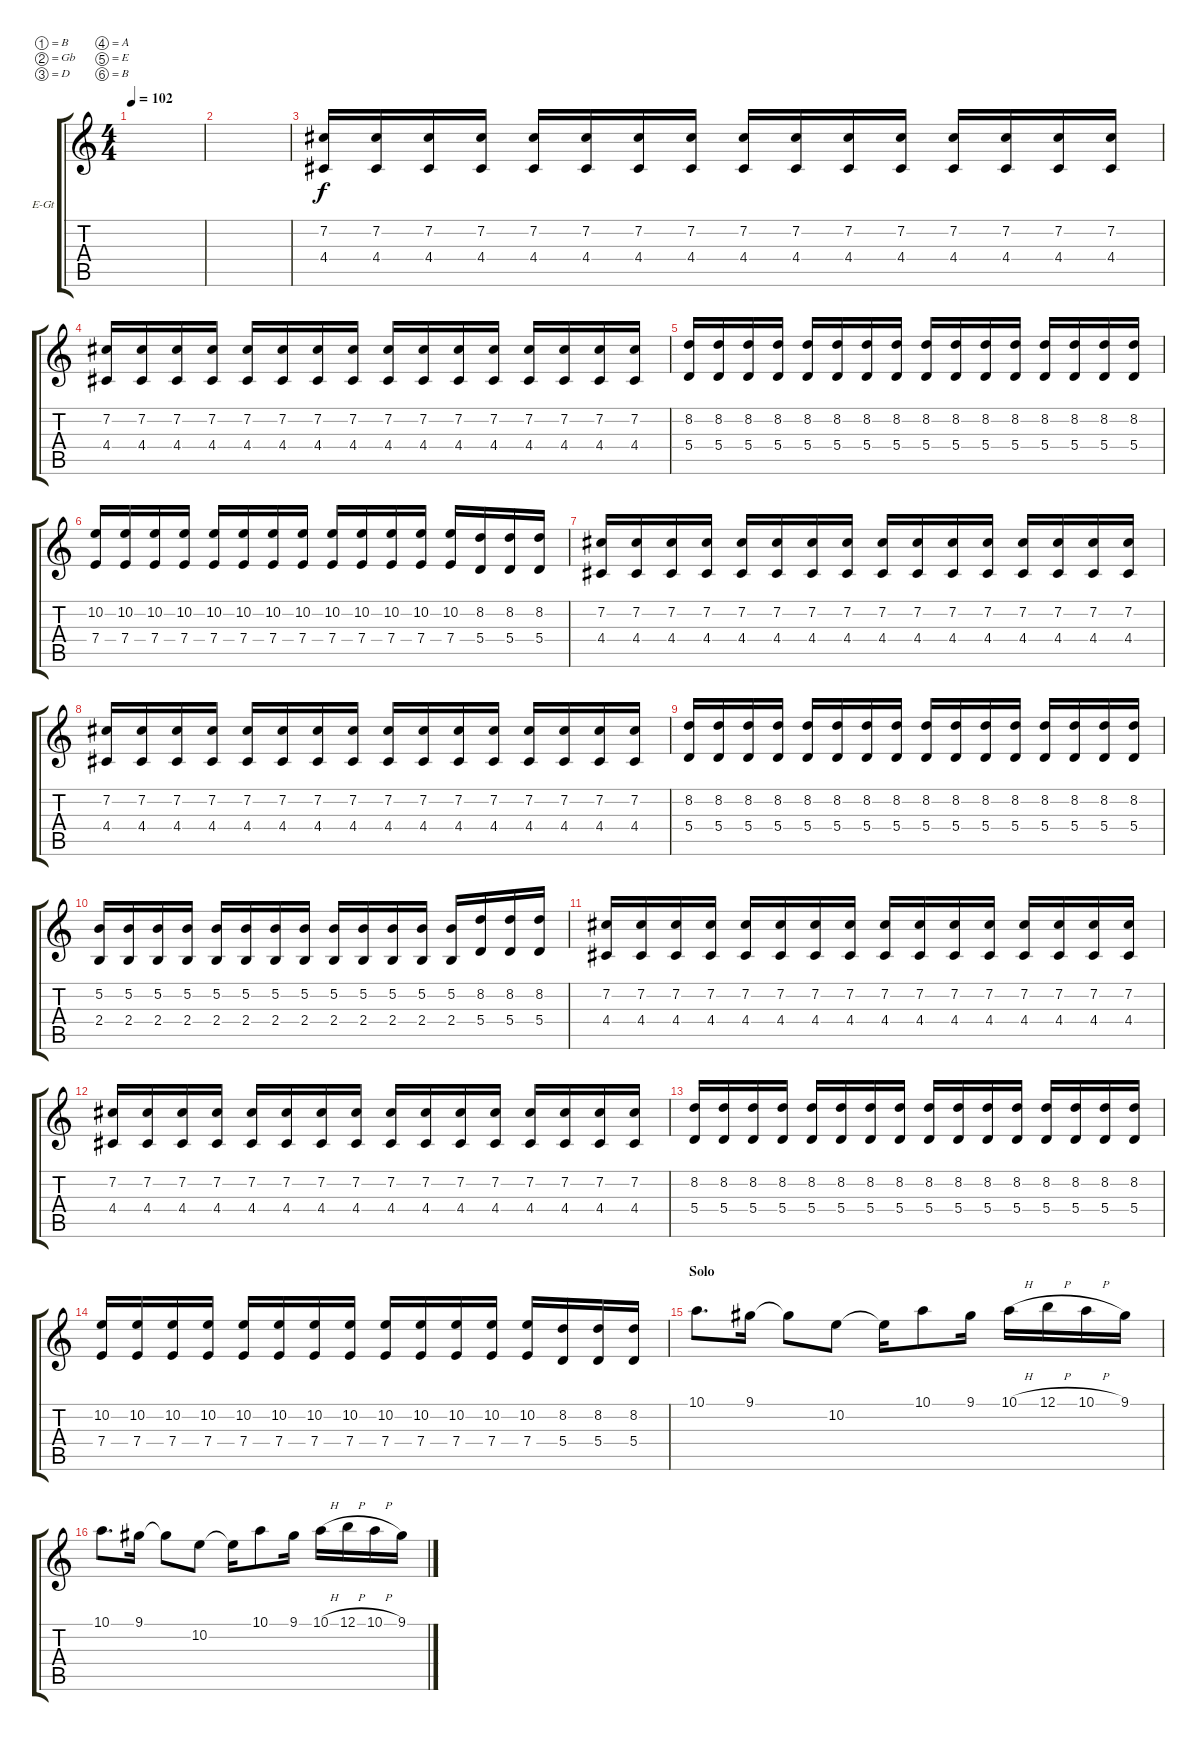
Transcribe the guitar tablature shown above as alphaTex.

\bracketExtendMode groupsimilarinstruments
\firstSystemTrackNameOrientation horizontal
\otherSystemsTrackNameOrientation horizontal
\track ("Lead Guitar 2" "E-Gt") {instrument overdrivenguitar}
\staff {score tabs}
\tuning (B3 Gb3 D3 A2 E2 B1)
\ts (4 4)
\tempo 102
\clef g2
\scale
0.333333
\ks c
|
\scale
0.333333 |
\scale
0.333333 (4.4 7.2).16 (7.2 4.4).16 (7.2 4.4).16 (7.2 4.4).16 (4.4 7.2).16 (7.2 4.4).16 (7.2 4.4).16 (7.2 4.4).16 (4.4 7.2).16 (7.2 4.4).16 (7.2 4.4).16 (7.2 4.4).16 (4.4 7.2).16 (7.2 4.4).16 (7.2 4.4).16 (7.2 4.4).16 |
\scale
0.333333 (4.4 7.2).16 (7.2 4.4).16 (7.2 4.4).16 (7.2 4.4).16 (4.4 7.2).16 (7.2 4.4).16 (7.2 4.4).16 (7.2 4.4).16 (4.4 7.2).16 (7.2 4.4).16 (7.2 4.4).16 (7.2 4.4).16 (4.4 7.2).16 (7.2 4.4).16 (7.2 4.4).16 (7.2 4.4).16 |
\scale
0.333333 (8.2 5.4).16 (8.2 5.4).16 (8.2 5.4).16 (8.2 5.4).16 (8.2 5.4).16 (8.2 5.4).16 (8.2 5.4).16 (8.2 5.4).16 (8.2 5.4).16 (8.2 5.4).16 (8.2 5.4).16 (8.2 5.4).16 (8.2 5.4).16 (8.2 5.4).16 (8.2 5.4).16 (8.2 5.4).16 |
\scale
0.333333 (10.2 7.4).16 (10.2 7.4).16 (10.2 7.4).16 (10.2 7.4).16 (10.2 7.4).16 (10.2 7.4).16 (10.2 7.4).16 (10.2 7.4).16 (10.2 7.4).16 (10.2 7.4).16 (10.2 7.4).16 (10.2 7.4).16 (10.2 7.4).16 (8.2 5.4).16 (8.2 5.4).16 (8.2 5.4).16 |
\scale
0.333333 (4.4 7.2).16 (7.2 4.4).16 (7.2 4.4).16 (7.2 4.4).16 (4.4 7.2).16 (7.2 4.4).16 (7.2 4.4).16 (7.2 4.4).16 (4.4 7.2).16 (7.2 4.4).16 (7.2 4.4).16 (7.2 4.4).16 (4.4 7.2).16 (7.2 4.4).16 (7.2 4.4).16 (7.2 4.4).16 |
\scale
0.333333 (4.4 7.2).16 (7.2 4.4).16 (7.2 4.4).16 (7.2 4.4).16 (4.4 7.2).16 (7.2 4.4).16 (7.2 4.4).16 (7.2 4.4).16 (4.4 7.2).16 (7.2 4.4).16 (7.2 4.4).16 (7.2 4.4).16 (4.4 7.2).16 (7.2 4.4).16 (7.2 4.4).16 (7.2 4.4).16 |
\scale
0.333333 (8.2 5.4).16 (8.2 5.4).16 (8.2 5.4).16 (8.2 5.4).16 (8.2 5.4).16 (8.2 5.4).16 (8.2 5.4).16 (8.2 5.4).16 (8.2 5.4).16 (8.2 5.4).16 (8.2 5.4).16 (8.2 5.4).16 (8.2 5.4).16 (8.2 5.4).16 (8.2 5.4).16 (8.2 5.4).16 |
\scale
0.333333 (5.2 2.4).16 (5.2 2.4).16 (5.2 2.4).16 (5.2 2.4).16 (5.2 2.4).16 (5.2 2.4).16 (5.2 2.4).16 (5.2 2.4).16 (5.2 2.4).16 (5.2 2.4).16 (5.2 2.4).16 (5.2 2.4).16 (5.2 2.4).16 (8.2 5.4).16 (8.2 5.4).16 (8.2 5.4).16 |
\scale
0.333333 (4.4 7.2).16 (7.2 4.4).16 (7.2 4.4).16 (7.2 4.4).16 (4.4 7.2).16 (7.2 4.4).16 (7.2 4.4).16 (7.2 4.4).16 (4.4 7.2).16 (7.2 4.4).16 (7.2 4.4).16 (7.2 4.4).16 (4.4 7.2).16 (7.2 4.4).16 (7.2 4.4).16 (7.2 4.4).16 |
\scale
0.333333 (4.4 7.2).16 (7.2 4.4).16 (7.2 4.4).16 (7.2 4.4).16 (4.4 7.2).16 (7.2 4.4).16 (7.2 4.4).16 (7.2 4.4).16 (4.4 7.2).16 (7.2 4.4).16 (7.2 4.4).16 (7.2 4.4).16 (4.4 7.2).16 (7.2 4.4).16 (7.2 4.4).16 (7.2 4.4).16 |
\scale
0.333333 (8.2 5.4).16 (8.2 5.4).16 (8.2 5.4).16 (8.2 5.4).16 (8.2 5.4).16 (8.2 5.4).16 (8.2 5.4).16 (8.2 5.4).16 (8.2 5.4).16 (8.2 5.4).16 (8.2 5.4).16 (8.2 5.4).16 (8.2 5.4).16 (8.2 5.4).16 (8.2 5.4).16 (8.2 5.4).16 |
\scale
0.333333 (10.2 7.4).16 (10.2 7.4).16 (10.2 7.4).16 (10.2 7.4).16 (10.2 7.4).16 (10.2 7.4).16 (10.2 7.4).16 (10.2 7.4).16 (10.2 7.4).16 (10.2 7.4).16 (10.2 7.4).16 (10.2 7.4).16 (10.2 7.4).16 (8.2 5.4).16 (8.2 5.4).16 (8.2 5.4).16 |
\section ("" "Solo")
\scale
0.333333 10.1.8{d dy f} 9.1.16 9.1{t}.8 10.2.8 10.2{t}.16 10.1.8 9.1.16 10.1{h}.16 12.1{h}.16 10.1{h}.16 9.1.16 |
\scale
0.333333 10.1.8{d} 9.1.16 9.1{t}.8 10.2.8 10.2{t}.16 10.1.8 9.1.16 10.1{h}.16 12.1{h}.16 10.1{h}.16 9.1.16
